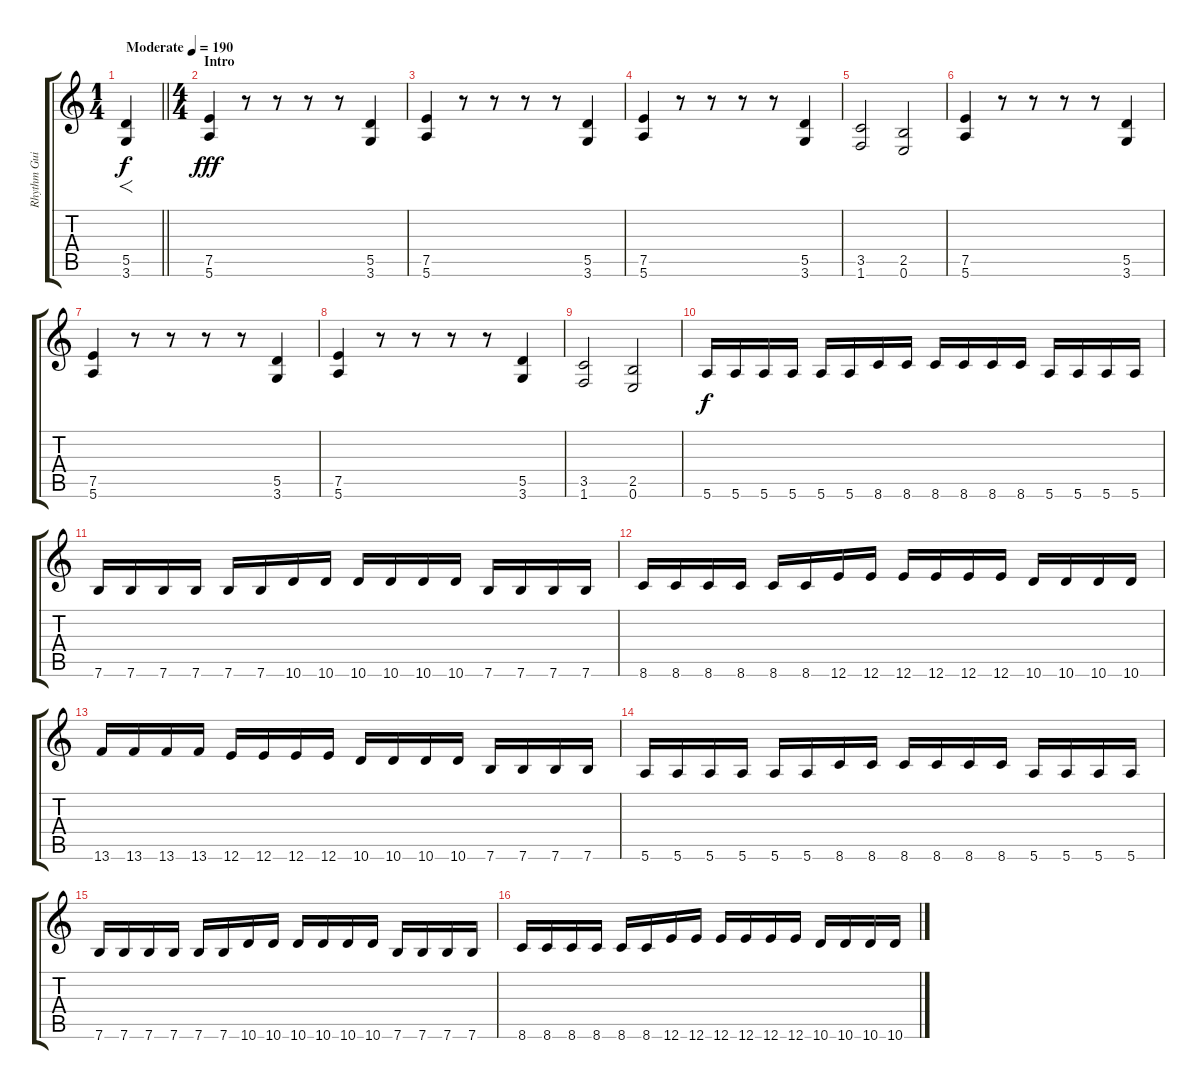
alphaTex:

\track ("Rhythm Guitar" "Rhythm Gui") {instrument distortionguitar}
\staff {score tabs}
\tuning (E4 B3 G3 D3 A2 E2) {hide}
\ts (1 4)
\tempo (190 "Moderate")
\clef g2
\barLineRight lightlight
\ks c
(5.5 3.6).4{f dy f instrument distortionguitar} |
\ts (4 4)
\section ("" "Intro")
(7.5 5.6).4{dy fff} r.8 r.8 r.8 r.8 (5.5 3.6).4 |
(7.5 5.6).4 r.8 r.8 r.8 r.8 (5.5 3.6).4 |
(7.5 5.6).4 r.8 r.8 r.8 r.8 (5.5 3.6).4 |
(3.5 1.6).2 (2.5 0.6).2 |
(7.5 5.6).4 r.8 r.8 r.8 r.8 (5.5 3.6).4 |
(7.5 5.6).4 r.8 r.8 r.8 r.8 (5.5 3.6).4 |
(7.5 5.6).4 r.8 r.8 r.8 r.8 (5.5 3.6).4 |
(3.5 1.6).2 (2.5 0.6).2 |
5.6.16{dy f} 5.6.16 5.6.16 5.6.16 5.6.16 5.6.16 8.6.16 8.6.16 8.6.16 8.6.16 8.6.16 8.6.16 5.6.16 5.6.16 5.6.16 5.6.16 |
7.6.16 7.6.16 7.6.16 7.6.16 7.6.16 7.6.16 10.6.16 10.6.16 10.6.16 10.6.16 10.6.16 10.6.16 7.6.16 7.6.16 7.6.16 7.6.16 |
8.6.16 8.6.16 8.6.16 8.6.16 8.6.16 8.6.16 12.6.16 12.6.16 12.6.16 12.6.16 12.6.16 12.6.16 10.6.16 10.6.16 10.6.16 10.6.16 |
13.6.16 13.6.16 13.6.16 13.6.16 12.6.16 12.6.16 12.6.16 12.6.16 10.6.16 10.6.16 10.6.16 10.6.16 7.6.16 7.6.16 7.6.16 7.6.16 |
5.6.16 5.6.16 5.6.16 5.6.16 5.6.16 5.6.16 8.6.16 8.6.16 8.6.16 8.6.16 8.6.16 8.6.16 5.6.16 5.6.16 5.6.16 5.6.16 |
7.6.16 7.6.16 7.6.16 7.6.16 7.6.16 7.6.16 10.6.16 10.6.16 10.6.16 10.6.16 10.6.16 10.6.16 7.6.16 7.6.16 7.6.16 7.6.16 |
8.6.16 8.6.16 8.6.16 8.6.16 8.6.16 8.6.16 12.6.16 12.6.16 12.6.16 12.6.16 12.6.16 12.6.16 10.6.16 10.6.16 10.6.16 10.6.16
